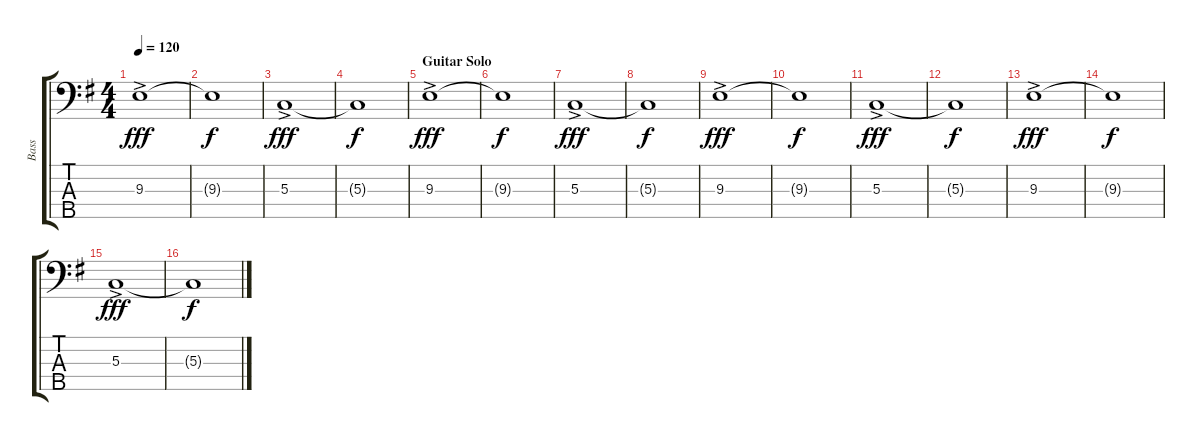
\track ("Bass" "Bass") {instrument electricbassfinger}
\staff {score tabs}
\tuning (F2 C2 G1 D1 A0) {hide}
\ts (4 4)
\tempo 120
\clef f4
\ks g
9.3{ac}.1{dy fff} |
9.3{t}.1{dy f} |
5.3{ac}.1{dy fff} |
5.3{t}.1{dy f} |
\section ("" "Guitar Solo")
9.3{ac}.1{dy fff} |
9.3{t}.1{dy f} |
5.3{ac}.1{dy fff} |
5.3{t}.1{dy f} |
9.3{ac}.1{dy fff} |
9.3{t}.1{dy f} |
5.3{ac}.1{dy fff} |
5.3{t}.1{dy f} |
9.3{ac}.1{dy fff} |
9.3{t}.1{dy f} |
5.3{ac}.1{dy fff} |
5.3{t}.1{dy f}
